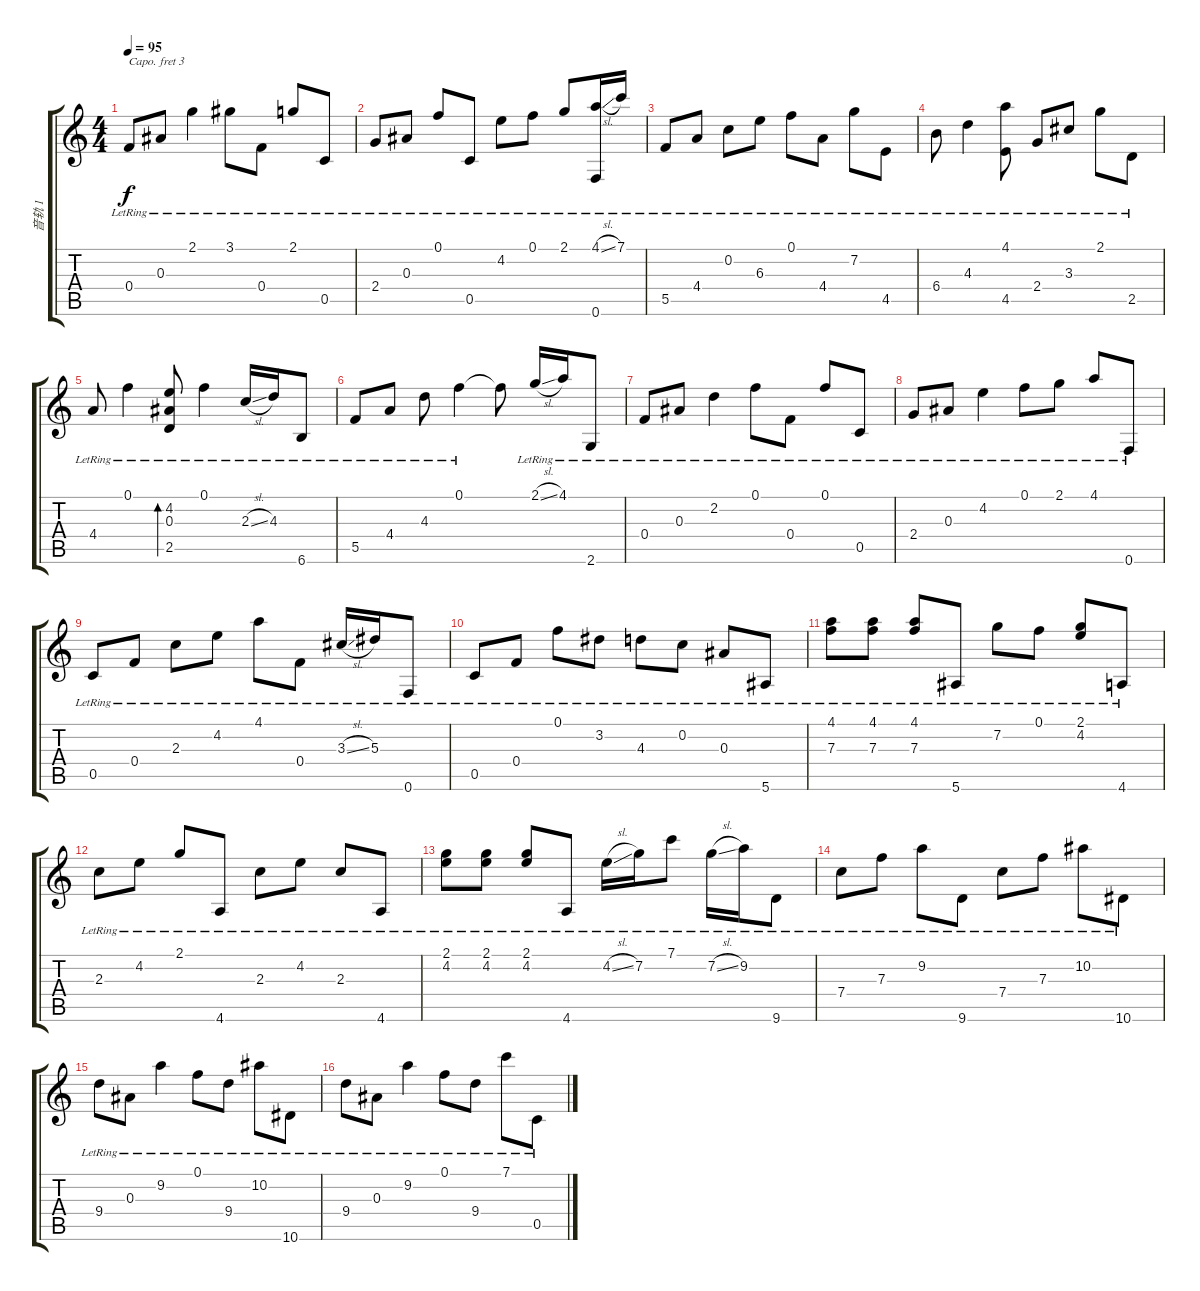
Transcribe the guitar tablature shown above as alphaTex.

\track ("音轨 1" "音轨 1") {instrument acousticguitarsteel}
\staff {score tabs}
\capo 3
\tuning (D4 A3 G3 D3 A2 D2) {hide}
\ts (4 4)
\tempo 95
\clef g2
\ks c
0.4{lr}.8{dy f} 0.3{lr}.8 2.1{lr}.4 3.1{lr}.8 0.4{lr}.8 2.1{lr}.8 0.5{lr}.8 |
2.4{lr}.8 0.3{lr}.8 0.1{lr}.8 0.5{lr}.8 4.2{lr}.8 0.1{lr}.8 2.1{lr}.8 (4.1{sl lr} 0.6{lr}).16 7.1{lr}.16 |
5.5{lr}.8 4.4{lr}.8 0.2{lr}.8 6.3{lr}.8 0.1{lr}.8 4.4{lr}.8 7.2{lr}.8 4.5{lr}.8 |
6.4{lr}.8 4.3{lr}.4 (4.1{lr} 4.5{lr}).8 2.4{lr}.8 3.3{lr}.8 2.1{lr}.8 2.5{lr}.8 |
4.4{lr}.8 0.1{lr}.4 (4.2{lr} 0.3{lr} 2.5{lr}).8{bd 480} 0.1{lr}.4 2.3{sl lr}.16 4.3{lr}.16 6.6{lr}.8 |
5.5{lr}.8 4.4{lr}.8 4.3{lr}.8 0.1{lr}.4 0.1{t}.8 2.1{sl lr}.16 4.1{lr}.16 2.6{lr}.8 |
0.4{lr}.8 0.3{lr}.8 2.2{lr}.4 0.1{lr}.8 0.4{lr}.8 0.1{lr}.8 0.5{lr}.8 |
2.4{lr}.8 0.3{lr}.8 4.2{lr}.4 0.1{lr}.8 2.1{lr}.8 4.1{lr}.8 0.6{lr}.8 |
0.5{lr}.8 0.4{lr}.8 2.3{lr}.8 4.2{lr}.8 4.1{lr}.8 0.4{lr}.8 3.3{sl lr}.16 5.3{lr}.16 0.6{lr}.8 |
0.5{lr}.8 0.4{lr}.8 0.1{lr}.8 3.2{lr}.8 4.3{lr}.8 0.2{lr}.8 0.3{lr}.8 5.6{lr}.8 |
(4.1{lr} 7.3{lr}).8 (4.1{lr} 7.3{lr}).8 (4.1{lr} 7.3{lr}).8 5.6{lr}.8 7.2{lr}.8 0.1{lr}.8 (2.1{lr} 4.2{lr}).8 4.6{lr}.8 |
2.3{lr}.8 4.2{lr}.8 2.1{lr}.8 4.6{lr}.8 2.3{lr}.8 4.2{lr}.8 2.3{lr}.8 4.6{lr}.8 |
(2.1{lr} 4.2{lr}).8 (2.1{lr} 4.2{lr}).8 (2.1{lr} 4.2{lr}).8 4.6{lr}.8 4.2{sl lr}.16 7.2{lr}.16 7.1{lr}.8 7.2{sl lr}.16 9.2{lr}.16 9.6{lr}.8 |
7.4{lr}.8 7.3{lr}.8 9.2{lr}.8 9.6{lr}.8 7.4{lr}.8 7.3{lr}.8 10.2{lr}.8 10.6{lr}.8 |
9.4{lr}.8 0.3{lr}.8 9.2{lr}.4 0.1{lr}.8 9.4{lr}.8 10.2{lr}.8 10.6{lr}.8 |
9.4{lr}.8 0.3{lr}.8 9.2{lr}.4 0.1{lr}.8 9.4{lr}.8 7.1{lr}.8 0.5{lr}.8
